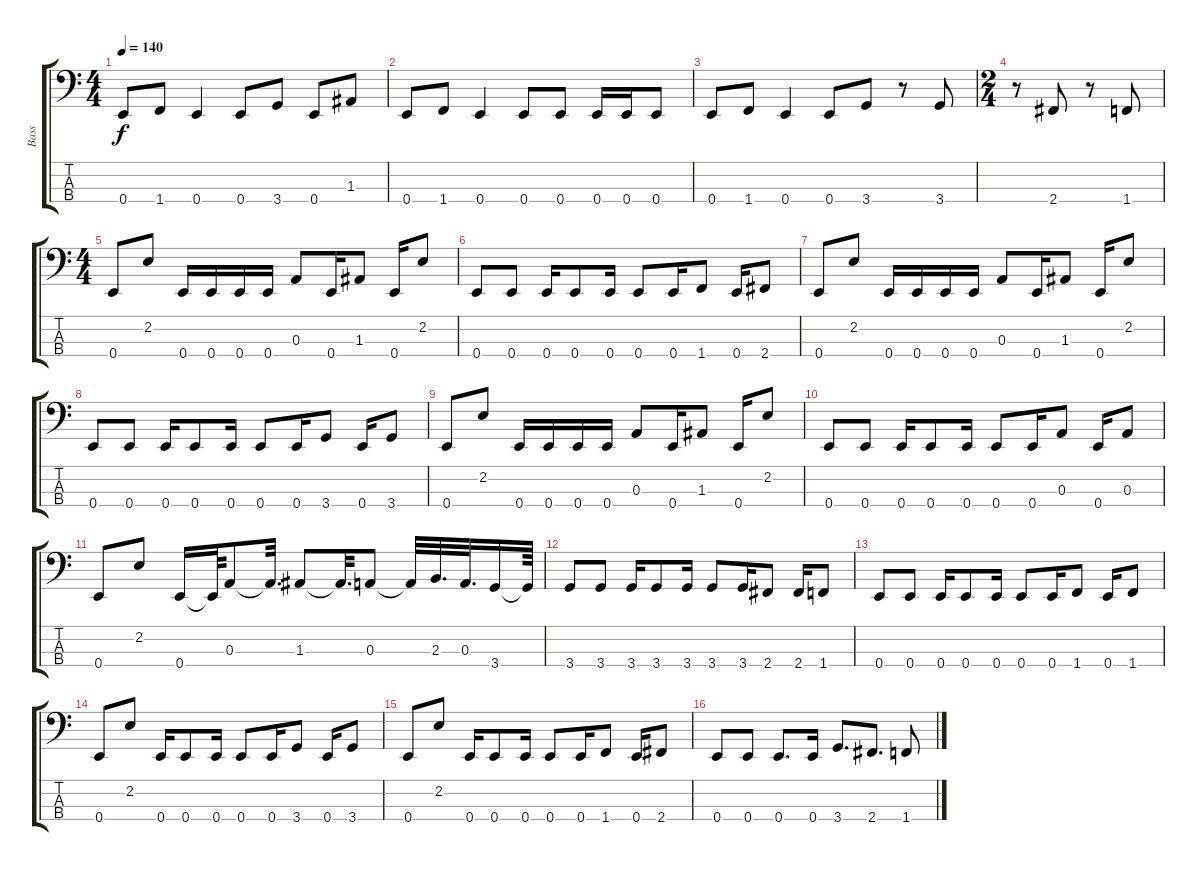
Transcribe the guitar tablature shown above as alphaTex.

\track ("Bass" "Bass") {instrument electricbassfinger}
\staff {score tabs}
\tuning (G2 D2 A1 E1) {hide}
\ts (4 4)
\tempo 140
\clef f4
\ks c
0.4.8{dy f} 1.4.8 0.4.4 0.4.8 3.4.8 0.4.8 1.3.8 |
0.4.8 1.4.8 0.4.4 0.4.8 0.4.8 0.4.16 0.4.16 0.4.8 |
0.4.8 1.4.8 0.4.4 0.4.8 3.4.8 r.8 3.4.8 |
\ts (2 4)
r.8 2.4.8 r.8 1.4.8 |
\ts (4 4)
0.4.8 2.2.8 0.4.16 0.4.16 0.4.16 0.4.16 0.3.8 0.4.16 1.3.8 0.4.16 2.2.8 |
0.4.8 0.4.8 0.4.16 0.4.8 0.4.16 0.4.8 0.4.16 1.4.8 0.4.16 2.4.8 |
0.4.8 2.2.8 0.4.16 0.4.16 0.4.16 0.4.16 0.3.8 0.4.16 1.3.8 0.4.16 2.2.8 |
0.4.8 0.4.8 0.4.16 0.4.8 0.4.16 0.4.8 0.4.16 3.4.8 0.4.16 3.4.8 |
0.4.8 2.2.8 0.4.16 0.4.16 0.4.16 0.4.16 0.3.8 0.4.16 1.3.8 0.4.16 2.2.8 |
0.4.8 0.4.8 0.4.16 0.4.8 0.4.16 0.4.8 0.4.16 0.3.8 0.4.16 0.3.8 |
0.4.8 2.2.8 0.4.16 0.4{t}.64 0.3.8 0.3{t}.32{d} 1.3.8 1.3{t}.32{d} 0.3.8 0.3{t}.32 2.3.32{d} 0.3.32{d} 3.4.16 3.4{t}.64 |
3.4.8 3.4.8 3.4.16 3.4.8 3.4.16 3.4.8 3.4.16 2.4.8 2.4.16 1.4.8 |
0.4.8 0.4.8 0.4.16 0.4.8 0.4.16 0.4.8 0.4.16 1.4.8 0.4.16 1.4.8 |
0.4.8 2.2.8 0.4.16 0.4.8 0.4.16 0.4.8 0.4.16 3.4.8 0.4.16 3.4.8 |
0.4.8 2.2.8 0.4.16 0.4.8 0.4.16 0.4.8 0.4.16 1.4.8 0.4.16 2.4.8 |
0.4.8 0.4.8 0.4.8{d} 0.4.16 3.4.8{d} 2.4.8{d} 1.4.8
